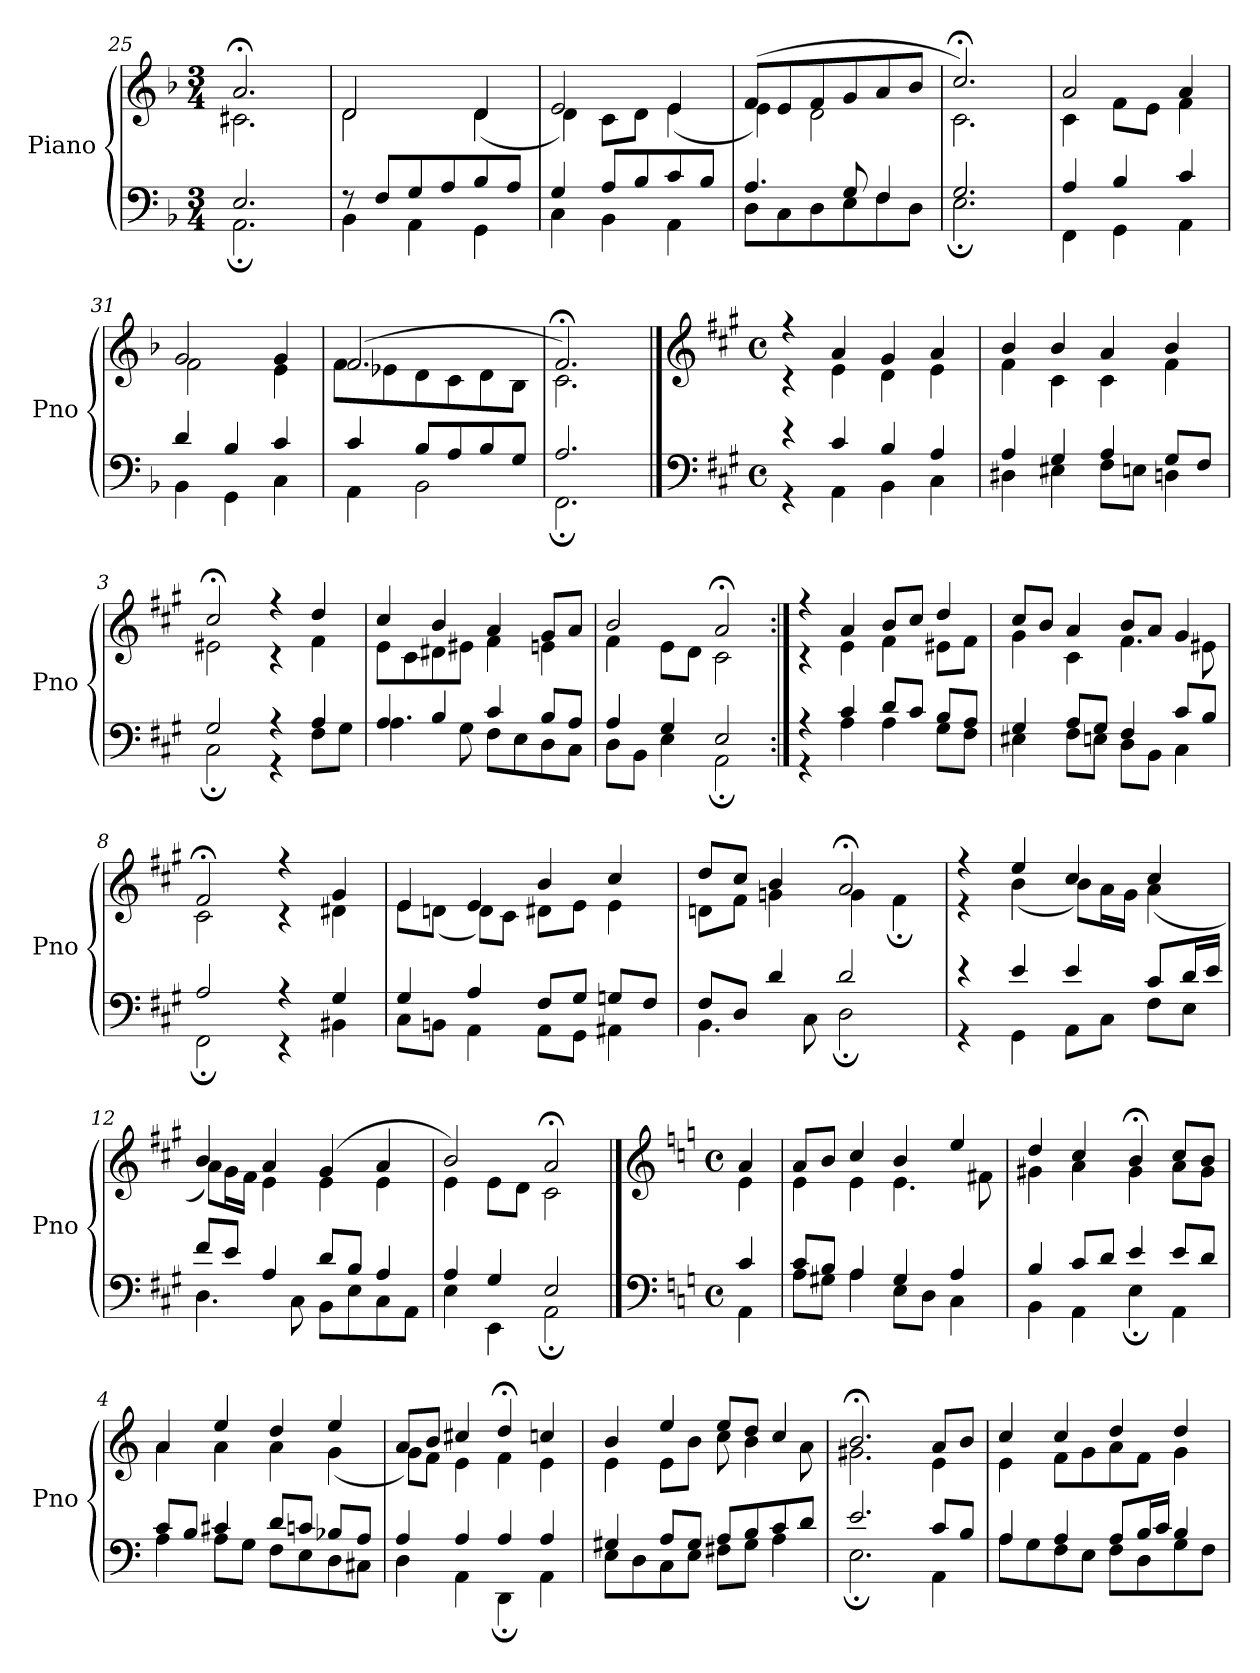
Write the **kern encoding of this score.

**kern	**kern
*part1	*part1
*staff2	*staff1
*I"Piano	*
*I'Pno	*
*clefF4	*clefG2
*k[b-]	*k[b-]
*M3/4	*M3/4
=25	=25
*^	*^
2.E/	2.AA;\	2.a;</	2.c#X\
=26	=26	=26	=26
8r	4BB-\	2d/	2d\
8F/L	.	.	.
8G/	4AA\	.	.
8A/	.	.	.
8B-/	4GG\	4d/	(<4d\
8A/J	.	.	.
=27	=27	=27	=27
4G/	4C\	2e/	4d\)
8A/L	4BB-\	.	8c\L
8B-/	.	.	8d\J
8c/	4AA\	4e/	(<4e\
8B-/J	.	.	.
=28	=28	=28	=28
4.A/	8D\L	(>8f/L	4e\)
.	8C\	8e/	.
.	8D\	8f/	2d\
8G/	8E\	8g/	.
4F/	8F\	8a/	.
.	8D\J	8b-/J	.
=29	=29	=29	=29
2.G/	2.E;\	2.cc;</)	2.c\
=30	=30	=30	=30
4A/	4FF\	2a/	4c\
4B-/	4GG\	.	8f\L
.	.	.	8e\J
4c/	4AA\	4a/	4f\
=31	=31	=31	=31
4d/	4BB-\	2g/	2f\
4B-/	4GG\	.	.
4c/	4C\	4g/	4e\
=32	=32	=32	=32
4c/	4AA\	(>2.f/	8f\L
.	.	.	8e-X\
8B-/L	2BB-\	.	8d\
8A/	.	.	8c\
8B-/	.	.	8d\
8G/J	.	.	8B-\J
=33	=33	=33	=33
2.A/	2.FF;\	2.f;</)	2.c\
==1	==1	==1	==1
*clefF4	*	*clefG2	*
*k[f#c#g#]	*	*k[f#c#g#]	*
*M4/4	*	*M4/4	*
*met(c)	*	*met(c)	*
4r	4r	4r	4r
4c#/	4AA\	4a/	4e\
4B/	4BB\	4g#/	4d\
4A/	4C#\	4a/	4e\
=2	=2	=2	=2
4A/	4D#X\	4b/	4f#\
4G#/	4E#X\	4b/	4c#\
4A/	8F#\L	4a/	4c#\
.	8En\J	.	.
8G#/L	4Dn\	4b/	4f#\
8F#/J	.	.	.
=3	=3	=3	=3
2G#/	2C#;\	2cc#;</	2e#X\
4r	4r	4r	4r
4A/	8F#\L	4dd/	4f#\
.	8G#\J	.	.
=4	=4	=4	=4
4A/	4.A\	4cc#/	8e\L
.	.	.	8c#\
4B/	.	4b/	8d#X\
.	8G#\	.	8e#X\J
4c#/	8F#\L	4a/	4f#\
.	8E\	.	.
8B/L	8D\	8g#/L	4en\
8A/J	8C#\J	8a/J	.
=5	=5	=5	=5
4A/	8D\L	2b/	4f#\
.	8BB\J	.	.
4G#/	4E\	.	8e\L
.	.	.	8d\J
2E/	2AA;\	2a;</	2c#\
=6:|!	=6:|!	=6:|!	=6:|!
4r	4r	4r	4r
4c#/	4A\	4a/	4e\
8d/L	4A\	8b/L	4f#\
8c#/J	.	8cc#/J	.
8B/L	8G#\L	4dd/	8e#X\L
8A/J	8F#\J	.	8f#\J
=7	=7	=7	=7
4G#/	4E#X\	8cc#/L	4g#\
.	.	8b/J	.
8A/L	8F#\L	4a/	4c#\
8G#/J	8En\J	.	.
4F#/	8D\L	8b/L	4.f#\
.	8BB\J	8a/J	.
8c#/L	4C#\	4g#/	.
8B/J	.	.	8e#X\
=8	=8	=8	=8
2A/	2FF#;\	2f#;</	2c#\
4r	4r	4r	4r
4G#/	4BB#X\	4g#/	4d#X\
=9	=9	=9	=9
4G#/	8C#\L	4e/	8e\L
.	8BBn\J	.	(<8dn\J
4A/	4AA\	4e/	8d\L)
.	.	.	8c#\J
8F#/L	8AA\L	4b/	8d#X\L
8G#/J	8GG#\J	.	8e\J
8Gn/L	4AA#X\	4cc#/	4e\
8F#/J	.	.	.
=10	=10	=10	=10
8F#/L	4.BB\	8dd/L	8dn\L
8D/J	.	8cc#/J	8f#\J
4d/	.	4b/	4gn\
.	8C#\	.	.
2d/	2D;\	2a;</	4g\
.	.	.	4f#;\
=11	=11	=11	=11
4r	4r	4r	4r
4e/	4GG#\	4ee/	(<4b\
4e/	8AA\L	4cc#/	8b\L)
.	8C#\J	.	16a\L
.	.	.	16g#\JJ
8c#/L	8F#\L	4cc#/	(<4a\
16d/L	8E\J	.	.
16e/JJ	.	.	.
=12	=12	=12	=12
8f#/L	4.D\	4b/	8a\L)
8e/J	.	.	16g#\L
.	.	.	16f#\JJ
4A/	.	4a/	4e\
.	8C#\	.	.
8d/L	8BB\L	(>4g#/	4e\
8B/J	8E\	.	.
4A/	8C#\	4a/	4e\
.	8AA\J	.	.
=13	=13	=13	=13
4A/	4E\	2b/)	4e\
4G#/	4EE\	.	8e\L
.	.	.	8d\J
2E/	2AA;\	2a;</	2c#\
==1	==1	==1	==1
*clefF4	*	*clefG2	*
*k[]	*	*k[]	*
*M4/4	*	*M4/4	*
*met(c)	*	*met(c)	*
4c/	4AA\	4a/	4e\
=2	=2	=2	=2
8c/L	8A\L	8a/L	4e\
8B/J	8G#X\J	8b/J	.
4A/	4A\	4cc/	4e\
4G#/	8E\L	4b/	4.e\
.	8D\J	.	.
4A/	4C\	4ee/	.
.	.	.	8f#X\
=3	=3	=3	=3
4B/	4BB\	4dd/	4g#X\
8c/L	4AA\	4cc/	4a\
8d/J	.	.	.
4e/	4E;\	4b;</	4g#\
8e/L	4AA\	8cc/L	8a\L
8d/J	.	8b/J	8g#\J
=4	=4	=4	=4
8c/L	4A\	4a/	4a\
8B/J	.	.	.
4c#X/	8A\L	4ee/	4a\
.	8G\J	.	.
8d/L	8F\L	4dd/	4a\
8cn/J	8E\	.	.
8B-X/L	8D\	4ee/	(<4g\
8A/J	8C#X\J	.	.
=5	=5	=5	=5
4A/	4D\	8a/L	8g\L)
.	.	8b/J	8f\J
4A/	4AA\	4cc#X/	4e\
4A/	4DD;\	4dd;</	4f\
4A/	4AA\	4ccn/	4e\
=6	=6	=6	=6
4G#X/	8E\L	4b/	4e\
.	8D\	.	.
8A/L	8C\	4ee/	8e\L
8G#/J	8E\J	.	8b\J
8A/L	8F#X\L	8ee/L	8cc\
8B/	8G#\J	8dd/J	4b\
8c/	4A\	4cc/	.
8d/J	.	.	8a\
=7	=7	=7	=7
2.e/	2.E;\	2.b;</	2.g#X\
8c/L	4AA\	8a/L	4e\
8B/J	.	8b/J	.
=8	=8	=8	=8
4A/	8A\L	4cc/	4e\
.	8G\	.	.
4A/	8F\	4cc/	8f\L
.	8E\J	.	8g\
8A/L	8F\L	4dd/	8a\
16B/L	8D\	.	8f\J
16c/JJ	.	.	.
4B/	8G\	4dd/	4g\
.	8F\J	.	.
*v	*v	*	*
*	*v	*v
=	=
*-	*-
